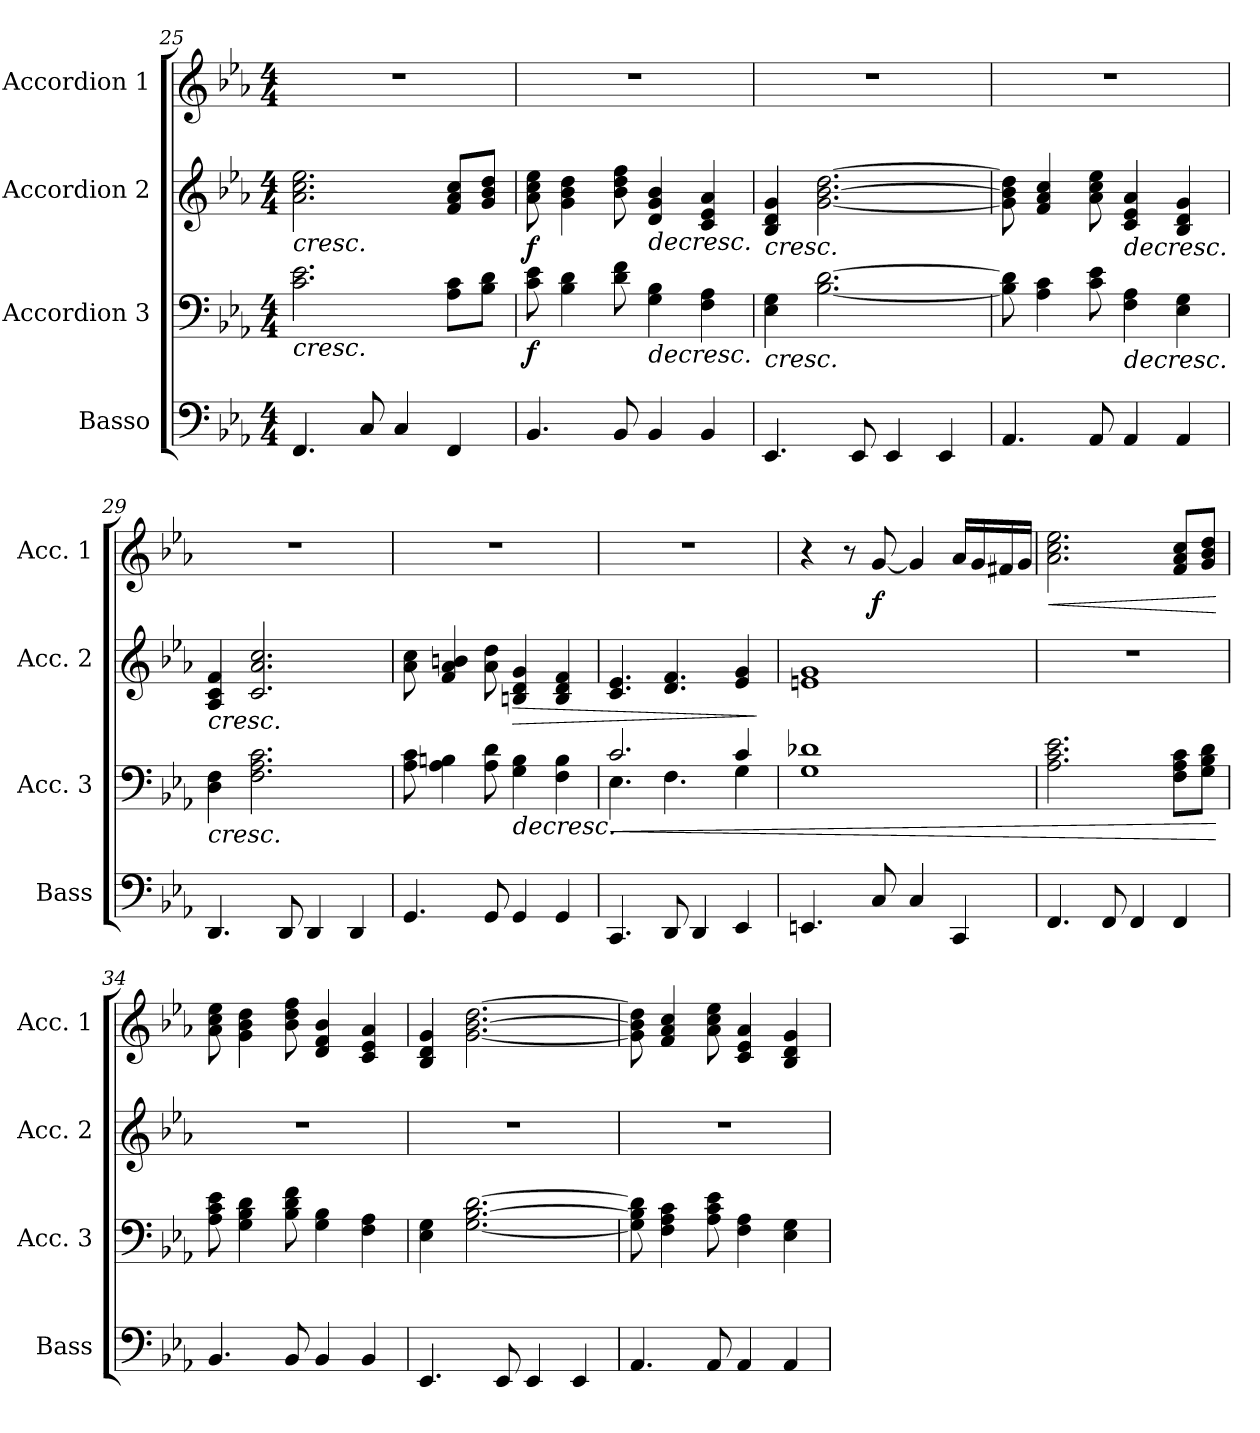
**kern	**kern	**dynam	**kern	**dynam	**kern	**dynam
*part4	*part3	*part3	*part2	*part2	*part1	*part1
*staff4	*staff3	*staff3	*staff2	*staff2	*staff1	*staff1
*I"Basso	*I"Accordion 3	*	*I"Accordion 2	*	*I"Accordion 1	*
*I'Bass	*I'Acc. 3	*	*I'Acc. 2	*	*I'Acc. 1	*
!!LO:LB:g=z
*clefF4	*clefF4	*	*clefG2	*	*clefG2	*
*k[b-e-a-]	*k[b-e-a-]	*	*k[b-e-a-]	*	*k[b-e-a-]	*
*M4/4	*M4/4	*	*M4/4	*	*M4/4	*
=25	=25	=25	=25	=25	=25	=25
!	!	!	!LO:TX:b:i:t=cresc.	!	!	!
!	!LO:TX:b:i:t=cresc.	!	!	!	!	!
4.FF/	2.c\ 2.e-\	.	2.a-\ 2.cc\ 2.ee-\	.	1r	.
8C/	.	.	.	.	.	.
4C/	.	.	.	.	.	.
4FF/	8A-\ 8c\L	.	8f/ 8a-/ 8cc/L	.	.	.
.	8B-\ 8d\J	.	8g/ 8b-/ 8dd/J	.	.	.
=26	=26	=26	=26	=26	=26	=26
!	!	!LO:DY:b	!	!LO:DY:b	!	!
4.BB-/	8c\ 8e-\	f	8a-\ 8cc\ 8ee-\	f	1r	.
.	4B-\ 4d\	.	4g\ 4b-\ 4dd\	.	.	.
8BB-/	8d\ 8f\	.	8b-\ 8dd\ 8ff\	.	.	.
!	!	!LO:HP:b	!	!LO:HP:b	!	!
4BB-/	4G\ 4B-\	>	4d/ 4g/ 4b-/	>	.	.
4BB-/	4F\ 4A-\	.	4c/ 4e-/ 4a-/	.	.	.
=27	=27	=27	=27	=27	=27	=27
!	!	!LO:HP:b	!	!LO:HP:b	!	!
4.EE-/	4E-\ 4G\	<	4B-/ 4d/ 4g/	<	1r	.
.	[2.B-\ [2.d\	.	[2.g\ [2.b-\ [2.dd\	.	.	.
8EE-/	.	.	.	.	.	.
4EE-/	.	.	.	.	.	.
4EE-/	.	.	.	.	.	.
.	.	]	.	]	.	.
=28	=28	=28	=28	=28	=28	=28
4.AA-/	8B-\] 8d\]	.	8g\] 8b-\] 8dd\]	.	1r	.
.	4A-\ 4c\	.	4f/ 4a-/ 4cc/	.	.	.
8AA-/	8c\ 8e-\	.	8a-\ 8cc\ 8ee-\	.	.	.
!	!	!LO:HP:b	!	!LO:HP:b	!	!
4AA-/	4F\ 4A-\	>	4c/ 4e-/ 4a-/	>	.	.
4AA-/	4E-\ 4G\	.	4B-/ 4d/ 4g/	.	.	.
.	.	[	.	[	.	.
=29	=29	=29	=29	=29	=29	=29
!	!	!LO:HP:b	!	!LO:HP:b	!	!
4.DD/	4D\ 4F\	<	4A-/ 4c/ 4f/	<	1r	.
.	2.F\ 2.A-\ 2.c\	.	2.c/ 2.a-/ 2.cc/	.	.	.
8DD/	.	.	.	.	.	.
4DD/	.	.	.	.	.	.
4DD/	.	.	.	.	.	.
.	.	]	.	]	.	.
!!LO:LB:g=z
=30	=30	=30	=30	=30	=30	=30
4.GG/	8A-\ 8c\	.	8a-\ 8cc\	.	1r	.
.	4A-\ 4Bn\	.	4f/ 4a-/ 4bn/	.	.	.
8GG/	8A-\ 8d\	.	8a-\ 8dd\	.	.	.
!	!	!LO:HP:b	!	!LO:HP:b	!	!
4GG/	4G\ 4B\	>	4Bn/ 4d/ 4g/	>	.	.
4GG/	4F\ 4B\	.	4B/ 4d/ 4f/	.	.	.
.	.	[	.	[	.	.
=31	=31	=31	=31	=31	=31	=31
!	!	!LO:HP:b	!	!	!	!
*	*^	*	*	*	*	*
4.CC/	2.c/	4.E-\	<	4.c/ 4.e-/	.	1r	.
8DD/	.	4.F\	.	4.d/ 4.f/	.	.	.
4DD/	.	.	.	.	.	.	.
4EE-/	4c/	4G\	.	4e-/ 4g/	.	.	.
*	*v	*v	*	*	*	*	*
.	.	]	.	]	.	.
=32	=32	=32	=32	=32	=32	=32
4.EEn/	1G 1d-X	.	1en 1g	.	4r	.
.	.	.	.	.	8r	.
!	!	!	!	!	!	!LO:DY:b
8C/	.	.	.	.	[8g/	f
4C/	.	.	.	.	4g/]	.
4CC/	.	.	.	.	16a-/LL	.
.	.	.	.	.	16g/	.
.	.	.	.	.	16f#X/	.
.	.	.	.	.	16g/JJ	.
=33	=33	=33	=33	=33	=33	=33
!	!	!	!	!	!	!LO:HP:b
4.FF/	2.A-\ 2.c\ 2.e-\	.	1r	.	2.a-\ 2.cc\ 2.ee-\	<
8FF/	.	.	.	.	.	.
4FF/	.	.	.	.	.	.
4FF/	8F\ 8A-\ 8c\L	.	.	.	8f/ 8a-/ 8cc/L	.
.	8G\ 8B-\ 8d\J	.	.	.	8g/ 8b-/ 8dd/J	.
.	.	[	.	.	.	[
=34	=34	=34	=34	=34	=34	=34
4.BB-/	8A-\ 8c\ 8e-\	.	1r	.	8a-\ 8cc\ 8ee-\	.
.	4G\ 4B-\ 4d\	.	.	.	4g\ 4b-\ 4dd\	.
8BB-/	8B-\ 8d\ 8f\	.	.	.	8b-\ 8dd\ 8ff\	.
4BB-/	4G\ 4B-\	.	.	.	4d/ 4f/ 4b-/	.
4BB-/	4F\ 4A-\	.	.	.	4c/ 4e-/ 4a-/	.
!!LO:PB:g=z
=35	=35	=35	=35	=35	=35	=35
4.EE-/	4E-\ 4G\	.	1r	.	4B-/ 4d/ 4g/	.
.	[2.G\ [2.B-\ [2.d\	.	.	.	[2.g\ [2.b-\ [2.dd\	.
8EE-/	.	.	.	.	.	.
4EE-/	.	.	.	.	.	.
4EE-/	.	.	.	.	.	.
=36	=36	=36	=36	=36	=36	=36
4.AA-/	8G\] 8B-\] 8d\]	.	1r	.	8g\] 8b-\] 8dd\]	.
.	4F\ 4A-\ 4c\	.	.	.	4f/ 4a-/ 4cc/	.
8AA-/	8A-\ 8c\ 8e-\	.	.	.	8a-\ 8cc\ 8ee-\	.
4AA-/	4F\ 4A-\	.	.	.	4c/ 4e-/ 4a-/	.
4AA-/	4E-\ 4G\	.	.	.	4B-/ 4d/ 4g/	.
=	=	=	=	=	=	=
*-	*-	*-	*-	*-	*-	*-
